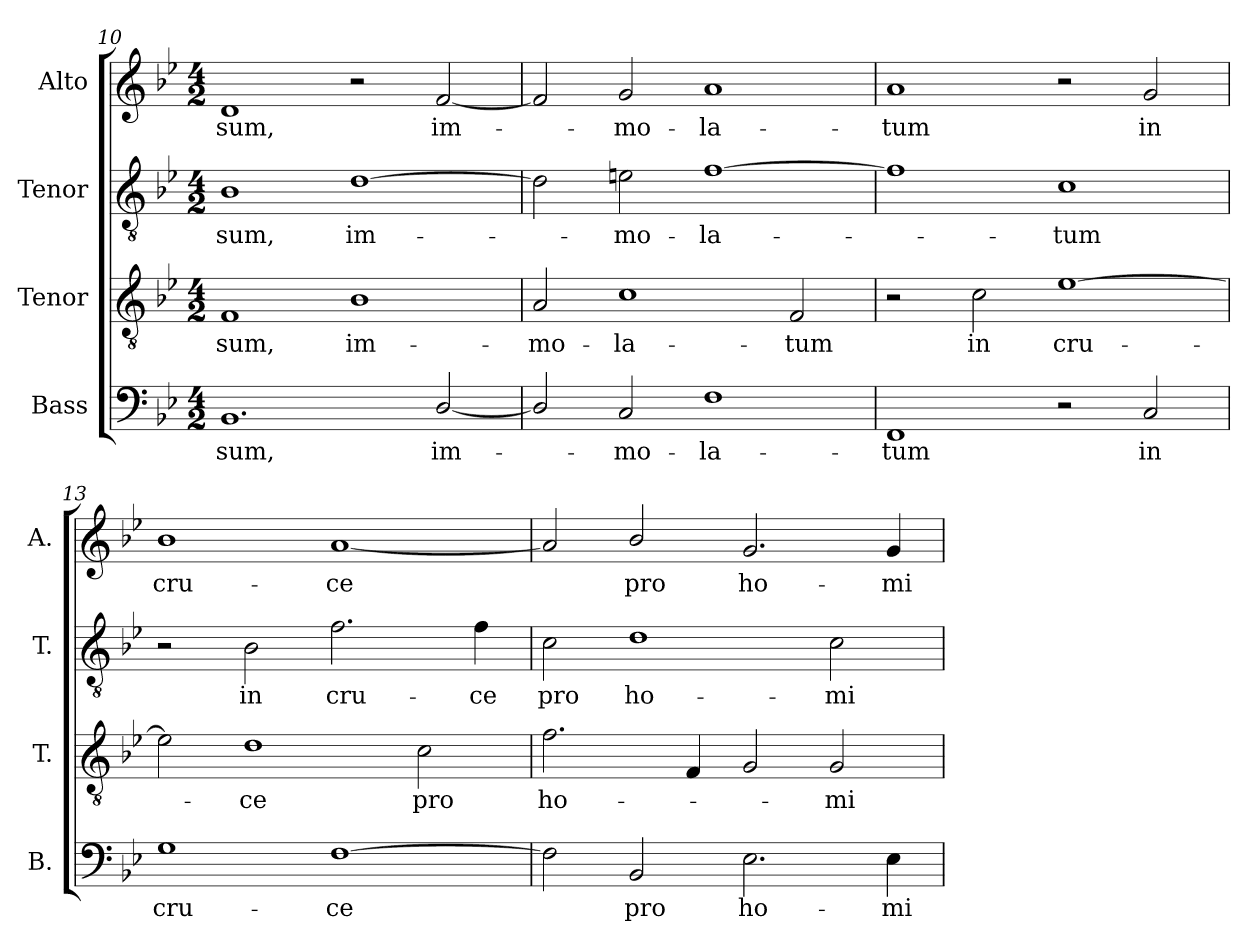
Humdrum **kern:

**kern	**text	**kern	**text	**kern	**text	**kern	**text
*part4	*part4	*part3	*part3	*part2	*part2	*part1	*part1
*staff4	*staff4	*staff3	*staff3	*staff2	*staff2	*staff1	*staff1
*I"Bass	*	*I"Tenor	*	*I"Tenor	*	*I"Alto	*
*I'B.	*	*I'T.	*	*I'T.	*	*I'A.	*
*clefF4	*	*clefGv2	*	*clefGv2	*	*clefG2	*
*	*	*ITrd7c12	*	*ITrd7c12	*	*	*
*k[b-e-]	*	*k[b-e-]	*	*k[b-e-]	*	*k[b-e-]	*
*B-:	*	*B-:	*	*B-:	*	*B-:	*
*M4/2	*	*M4/2	*	*M4/2	*	*M4/2	*
=10	=10	=10	=10	=10	=10	=10	=10
!	!LO:LY:b:color=#000000	!	!	!	!	!	!
!	!	!	!LO:LY:b:color=#000000	!	!	!	!
!	!	!	!	!	!LO:LY:b:color=#000000	!	!
!	!	!	!	!	!	!	!LO:LY:b:color=#000000
1.BB-i	-sum,	1FFi	-sum,	1BB-i	-sum,	1di	-sum,
!	!	!	!LO:LY:b:color=#000000	!	!	!	!
!	!	!	!	!	!LO:LY:b:color=#000000	!	!
.	.	1BB-i	im-	[1Di	im-	2r	.
!	!LO:LY:b:color=#000000	!	!	!	!	!	!
!	!	!	!	!	!	!	!LO:LY:b:color=#000000
[2Di/	im-	.	.	.	.	[2fi/	im-
!!LO:LB:g=z
=11	=11	=11	=11	=11	=11	=11	=11
!	!	!	!LO:LY:b:color=#000000	!	!	!	!
2Di/]	.	2AAi/	-mo-	2Di\]	.	2fi/]	.
!	!LO:LY:b:color=#000000	!	!	!	!	!	!
!	!	!	!LO:LY:b:color=#000000	!	!	!	!
!	!	!	!	!	!LO:LY:b:color=#000000	!	!
!	!	!	!	!	!	!	!LO:LY:b:color=#000000
2Ci/	-mo-	1Ci	-la-	2Eni\	-mo-	2gi/	-mo-
!	!LO:LY:b:color=#000000	!	!	!	!	!	!
!	!	!	!	!	!LO:LY:b:color=#000000	!	!
!	!	!	!	!	!	!	!LO:LY:b:color=#000000
1Fi	-la-	.	.	[1Fi	-la-	1ai	-la-
!	!	!	!LO:LY:b:color=#000000	!	!	!	!
.	.	2FFi/	-tum	.	.	.	.
=12	=12	=12	=12	=12	=12	=12	=12
!	!LO:LY:b:color=#000000	!	!	!	!	!	!
!	!	!	!	!	!	!	!LO:LY:b:color=#000000
1FFi	-tum	2r	.	1Fi]	.	1ai	-tum
!	!	!	!LO:LY:b:color=#000000	!	!	!	!
.	.	2Ci\	in	.	.	.	.
!	!	!	!LO:LY:b:color=#000000	!	!	!	!
!	!	!	!	!	!LO:LY:b:color=#000000	!	!
2r	.	[1E-i	cru-	1Ci	-tum	2r	.
!	!LO:LY:b:color=#000000	!	!	!	!	!	!
!	!	!	!	!	!	!	!LO:LY:b:color=#000000
2Ci/	in	.	.	.	.	2gi/	in
=13	=13	=13	=13	=13	=13	=13	=13
!	!LO:LY:b:color=#000000	!	!	!	!	!	!
!	!	!	!	!	!	!	!LO:LY:b:color=#000000
1Gi	cru-	2E-i\]	.	2r	.	1b-i	cru-
!	!	!	!LO:LY:b:color=#000000	!	!	!	!
!	!	!	!	!	!LO:LY:b:color=#000000	!	!
.	.	1Di	-ce	2BB-i\	in	.	.
!	!LO:LY:b:color=#000000	!	!	!	!	!	!
!	!	!	!	!	!LO:LY:b:color=#000000	!	!
!	!	!	!	!	!	!	!LO:LY:b:color=#000000
[1Fi	-ce	.	.	2.Fi\	cru-	[1ai	-ce
!	!	!	!LO:LY:b:color=#000000	!	!	!	!
.	.	2Ci\	pro	.	.	.	.
!	!	!	!	!	!LO:LY:b:color=#000000	!	!
.	.	.	.	4Fi\	-ce	.	.
=14	=14	=14	=14	=14	=14	=14	=14
!	!	!	!LO:LY:b:color=#000000	!	!	!	!
!	!	!	!	!	!LO:LY:b:color=#000000	!	!
2Fi\]	.	2.Fi\	ho-	2Ci\	pro	2ai/]	.
!	!LO:LY:b:color=#000000	!	!	!	!	!	!
!	!	!	!	!	!LO:LY:b:color=#000000	!	!
!	!	!	!	!	!	!	!LO:LY:b:color=#000000
2BB-i/	pro	.	.	1Di	ho-	2b-i/	pro
.	.	4FFi/	.	.	.	.	.
!	!LO:LY:b:color=#000000	!	!	!	!	!	!
!	!	!	!	!	!	!	!LO:LY:b:color=#000000
2.E-i\	ho-	2GGi/	.	.	.	2.gi/	ho-
!	!	!	!LO:LY:b:color=#000000	!	!	!	!
!	!	!	!	!	!LO:LY:b:color=#000000	!	!
.	.	2GGi/	-mi-	2Ci\	-mi-	.	.
!	!LO:LY:b:color=#000000	!	!	!	!	!	!
!	!	!	!	!	!	!	!LO:LY:b:color=#000000
4E-i\	-mi-	.	.	.	.	4gi/	-mi-
=	=	=	=	=	=	=	=
*-	*-	*-	*-	*-	*-	*-	*-
